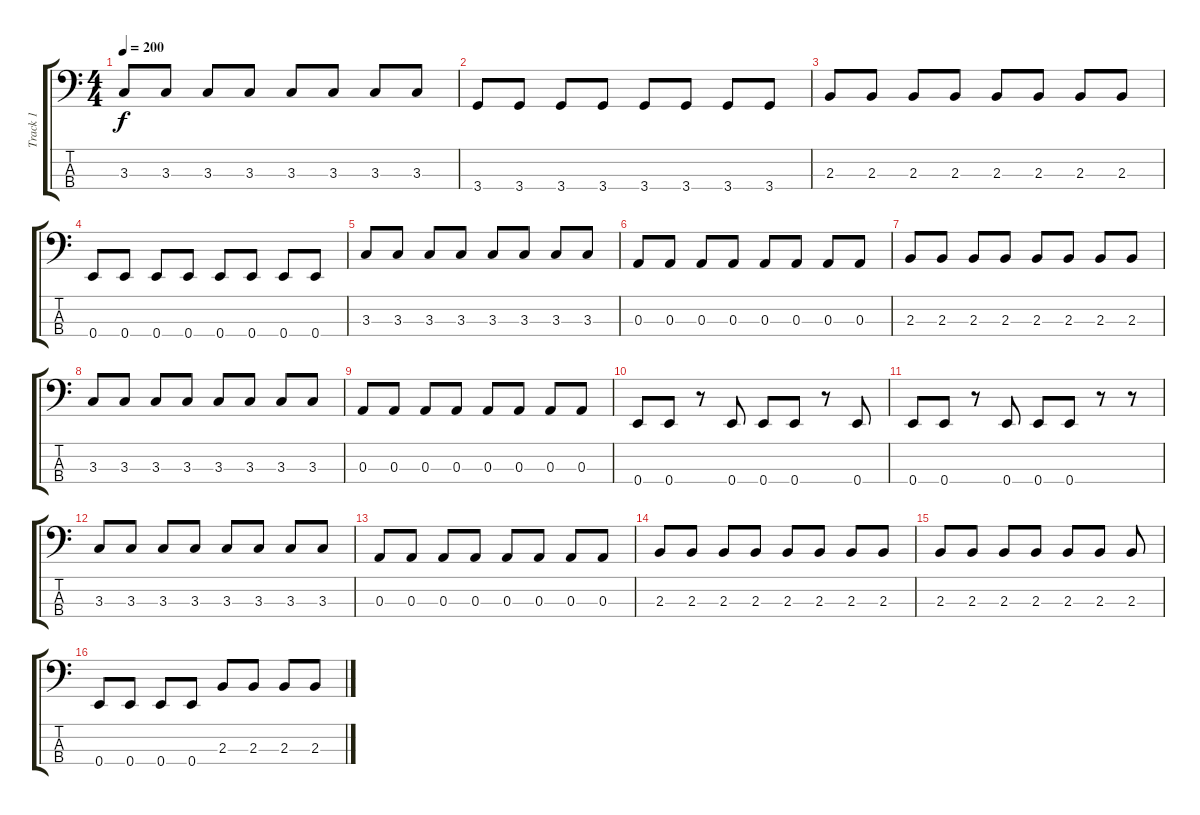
\track ("Track 1" "Track 1") {instrument acousticguitarsteel}
\staff {score tabs}
\tuning (G2 D2 A1 E1) {hide}
\ts (4 4)
\tempo 200
\clef f4
\ks c
3.3.8{dy f} 3.3.8 3.3.8 3.3.8 3.3.8 3.3.8 3.3.8 3.3.8 |
3.4.8 3.4.8 3.4.8 3.4.8 3.4.8 3.4.8 3.4.8 3.4.8 |
2.3.8 2.3.8 2.3.8 2.3.8 2.3.8 2.3.8 2.3.8 2.3.8 |
0.4.8{instrument acousticguitarsteel} 0.4.8 0.4.8 0.4.8 0.4.8 0.4.8 0.4.8 0.4.8 |
3.3.8 3.3.8 3.3.8 3.3.8 3.3.8 3.3.8 3.3.8 3.3.8 |
0.3.8 0.3.8 0.3.8 0.3.8 0.3.8 0.3.8 0.3.8 0.3.8 |
2.3.8 2.3.8 2.3.8 2.3.8 2.3.8 2.3.8 2.3.8 2.3.8 |
3.3.8 3.3.8 3.3.8 3.3.8 3.3.8 3.3.8 3.3.8 3.3.8 |
0.3.8 0.3.8 0.3.8 0.3.8 0.3.8 0.3.8 0.3.8 0.3.8 |
0.4.8 0.4.8 r.8 0.4.8 0.4.8 0.4.8 r.8 0.4.8 |
0.4.8 0.4.8 r.8 0.4.8 0.4.8 0.4.8 r.8 r.8 |
3.3.8 3.3.8 3.3.8 3.3.8 3.3.8 3.3.8 3.3.8 3.3.8 |
0.3.8 0.3.8 0.3.8 0.3.8 0.3.8 0.3.8 0.3.8 0.3.8 |
2.3.8 2.3.8 2.3.8 2.3.8 2.3.8 2.3.8 2.3.8 2.3.8 |
2.3.8 2.3.8 2.3.8 2.3.8 2.3.8 2.3.8 2.3.8 |
0.4.8 0.4.8 0.4.8 0.4.8 2.3.8 2.3.8 2.3.8 2.3.8
